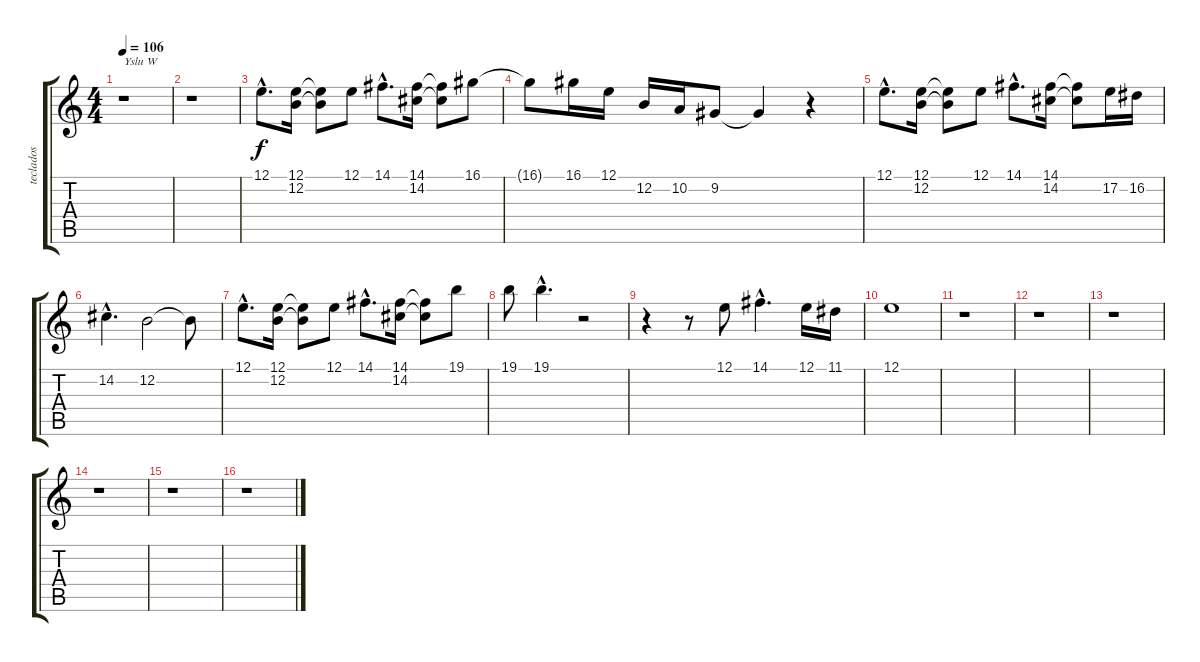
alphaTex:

\track ("teclados" "teclados") {instrument synthstrings1}
\staff {score tabs}
\tuning (E4 B3 G3 D3 A2 E2) {hide}
\ts (4 4)
\tempo 106
\clef g2
\ks c
r.1{txt "Yslu W" dy f instrument synthstrings1} |
r.1 |
12.1{hac}.8{d} (12.1 12.2).16 (12.1{t} 12.2{t}).8 12.1.8 14.1{hac}.8{d} (14.1 14.2).16 (14.1{t} 14.2{t}).8 16.1.8 |
16.1{t}.8 16.1.16 12.1.16 12.2.16 10.2.16 9.2.8 9.2{t}.4 r.4 |
12.1{hac}.8{d} (12.1 12.2).16 (12.1{t} 12.2{t}).8 12.1.8 14.1{hac}.8{d} (14.1 14.2).16 (14.1{t} 14.2{t}).8 17.2.16 16.2.16 |
14.2{hac}.4{d} 12.2.2 12.2{t}.8 |
12.1{hac}.8{d} (12.1 12.2).16 (12.1{t} 12.2{t}).8 12.1.8 14.1{hac}.8{d} (14.1 14.2).16 (14.1{t} 14.2{t}).8 19.1.8 |
19.1.8 19.1{hac}.4{d} r.2 |
r.4 r.8 12.1.8 14.1{hac}.4{d} 12.1.16 11.1.16 |
12.1.1 |
r.1 |
r.1 |
r.1 |
r.1 |
r.1 |
r.1
